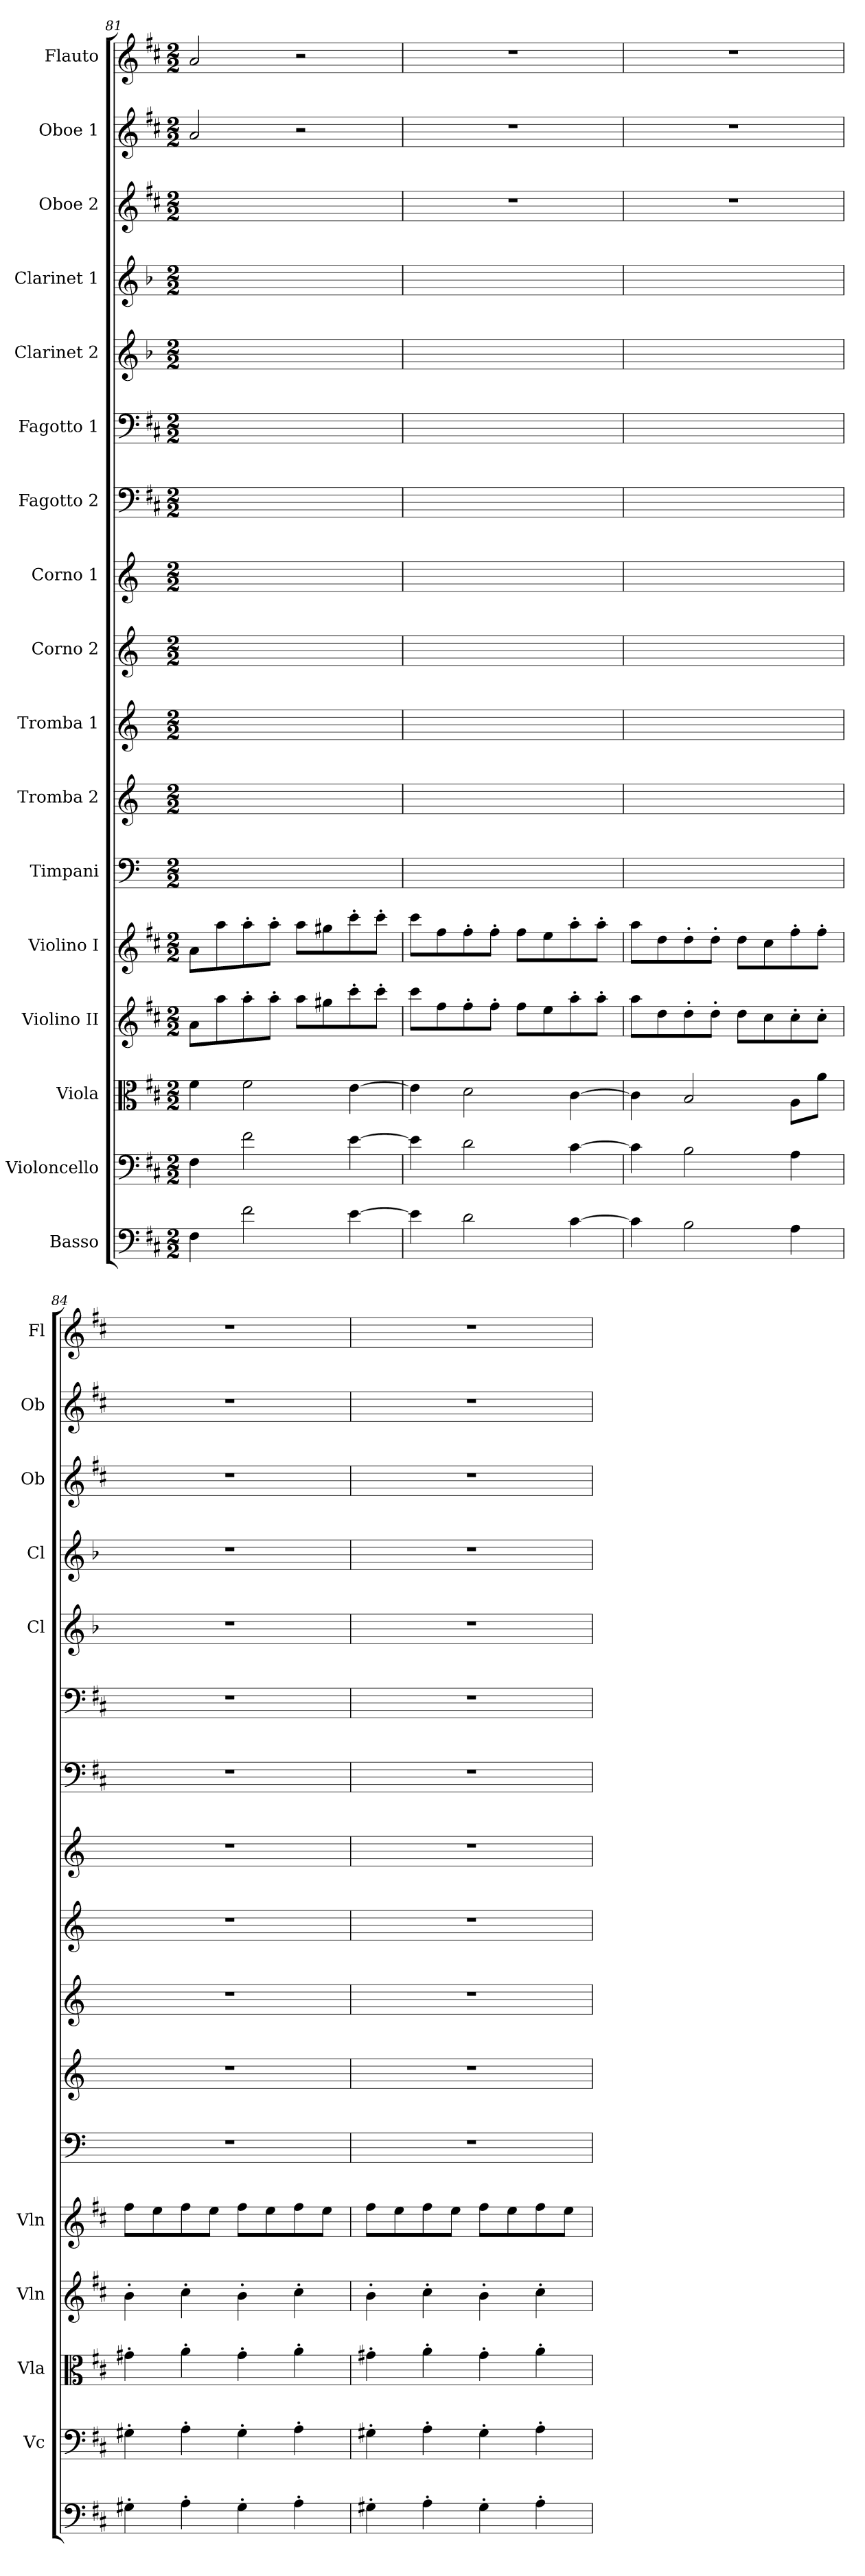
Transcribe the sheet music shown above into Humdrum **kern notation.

**kern	**kern	**kern	**kern	**kern	**kern	**kern	**kern	**kern	**kern	**kern	**kern	**kern	**kern	**kern	**kern	**kern
*part17	*part16	*part15	*part14	*part13	*part12	*part11	*part10	*part9	*part8	*part7	*part6	*part5	*part4	*part3	*part2	*part1
*staff17	*staff16	*staff15	*staff14	*staff13	*staff12	*staff11	*staff10	*staff9	*staff8	*staff7	*staff6	*staff5	*staff4	*staff3	*staff2	*staff1
*I"Basso	*I"Violoncello	*I"Viola	*I"Violino II	*I"Violino I	*I"Timpani	*I"Tromba 2	*I"Tromba 1	*I"Corno 2	*I"Corno 1	*I"Fagotto 2	*I"Fagotto 1	*I"Clarinet 2	*I"Clarinet 1	*I"Oboe 2	*I"Oboe 1	*I"Flauto
*	*I'Vc	*I'Vla	*I'Vln	*I'Vln	*	*	*	*	*	*	*	*I'Cl	*I'Cl	*I'Ob	*I'Ob	*I'Fl
*clefF4	*clefF4	*clefC3	*clefG2	*clefG2	*clefF4	*clefG2	*clefG2	*clefG2	*clefG2	*clefF4	*clefF4	*clefG2	*clefG2	*clefG2	*clefG2	*clefG2
*ITrd7c12	*	*	*	*	*	*ITrd-1c-2	*ITrd-1c-2	*ITrd6c10	*ITrd6c10	*	*	*ITrd2c3	*ITrd2c3	*	*	*
*k[f#c#]	*k[f#c#]	*k[f#c#]	*k[f#c#]	*k[f#c#]	*	*	*	*	*	*k[f#c#]	*k[f#c#]	*k[f#c#]	*k[f#c#]	*k[f#c#]	*k[f#c#]	*k[f#c#]
*M2/2	*M2/2	*M2/2	*M2/2	*M2/2	*M2/2	*M2/2	*M2/2	*M2/2	*M2/2	*M2/2	*M2/2	*M2/2	*M2/2	*M2/2	*M2/2	*M2/2
=81	=81	=81	=81	=81	=81	=81	=81	=81	=81	=81	=81	=81	=81	=81	=81	=81
4FF#	4F#	4f#	8a\L	8a\L	1ryy	1ryy	1ryy	1ryy	1ryy	1ryy	1ryy	1ryy	1ryy	1ryy	2a	2a
.	.	.	8aa\	8aa\	.	.	.	.	.	.	.	.	.	.	.	.
2F#	2f#	2f#	8aa'\	8aa'\	.	.	.	.	.	.	.	.	.	.	.	.
.	.	.	8aa'\J	8aa'\J	.	.	.	.	.	.	.	.	.	.	.	.
.	.	.	8aa\L	8aa\L	.	.	.	.	.	.	.	.	.	.	2r	2r
.	.	.	8gg#X\	8gg#X\	.	.	.	.	.	.	.	.	.	.	.	.
[4E	[4e	[4e	8ccc#'\	8ccc#'\	.	.	.	.	.	.	.	.	.	.	.	.
.	.	.	8ccc#'\J	8ccc#'\J	.	.	.	.	.	.	.	.	.	.	.	.
=82	=82	=82	=82	=82	=82	=82	=82	=82	=82	=82	=82	=82	=82	=82	=82	=82
4E]	4e]	4e]	8ccc#\L	8ccc#\L	1ryy	1ryy	1ryy	1ryy	1ryy	1ryy	1ryy	1ryy	1ryy	1r	1r	1r
.	.	.	8ff#\	8ff#\	.	.	.	.	.	.	.	.	.	.	.	.
2D	2d	2d	8ff#'\	8ff#'\	.	.	.	.	.	.	.	.	.	.	.	.
.	.	.	8ff#'\J	8ff#'\J	.	.	.	.	.	.	.	.	.	.	.	.
.	.	.	8ff#\L	8ff#\L	.	.	.	.	.	.	.	.	.	.	.	.
.	.	.	8ee\	8ee\	.	.	.	.	.	.	.	.	.	.	.	.
[4C#	[4c#	[4c#	8aa'\	8aa'\	.	.	.	.	.	.	.	.	.	.	.	.
.	.	.	8aa'\J	8aa'\J	.	.	.	.	.	.	.	.	.	.	.	.
=83	=83	=83	=83	=83	=83	=83	=83	=83	=83	=83	=83	=83	=83	=83	=83	=83
4C#]	4c#]	4c#]	8aa\L	8aa\L	1ryy	1ryy	1ryy	1ryy	1ryy	1ryy	1ryy	1ryy	1ryy	1r	1r	1r
.	.	.	8dd\	8dd\	.	.	.	.	.	.	.	.	.	.	.	.
2BB	2B	2B	8dd'\	8dd'\	.	.	.	.	.	.	.	.	.	.	.	.
.	.	.	8dd'\J	8dd'\J	.	.	.	.	.	.	.	.	.	.	.	.
.	.	.	8dd\L	8dd\L	.	.	.	.	.	.	.	.	.	.	.	.
.	.	.	8cc#\	8cc#\	.	.	.	.	.	.	.	.	.	.	.	.
4AA	4A	8A\L	8cc#'\	8ff#'\	.	.	.	.	.	.	.	.	.	.	.	.
.	.	8a\J	8cc#'\J	8ff#'\J	.	.	.	.	.	.	.	.	.	.	.	.
=84	=84	=84	=84	=84	=84	=84	=84	=84	=84	=84	=84	=84	=84	=84	=84	=84
4GG#X'	4G#X'	4g#X'	4b'	8ff#\L	1r	1r	1r	1r	1r	1r	1r	1r	1r	1r	1r	1r
.	.	.	.	8ee\	.	.	.	.	.	.	.	.	.	.	.	.
4AA'	4A'	4a'	4cc#'	8ff#\	.	.	.	.	.	.	.	.	.	.	.	.
.	.	.	.	8ee\J	.	.	.	.	.	.	.	.	.	.	.	.
4GG#'	4G#'	4g#'	4b'	8ff#\L	.	.	.	.	.	.	.	.	.	.	.	.
.	.	.	.	8ee\	.	.	.	.	.	.	.	.	.	.	.	.
4AA'	4A'	4a'	4cc#'	8ff#\	.	.	.	.	.	.	.	.	.	.	.	.
.	.	.	.	8ee\J	.	.	.	.	.	.	.	.	.	.	.	.
=85	=85	=85	=85	=85	=85	=85	=85	=85	=85	=85	=85	=85	=85	=85	=85	=85
4GG#X'	4G#X'	4g#X'	4b'	8ff#\L	1r	1r	1r	1r	1r	1r	1r	1r	1r	1r	1r	1r
.	.	.	.	8ee\	.	.	.	.	.	.	.	.	.	.	.	.
4AA'	4A'	4a'	4cc#'	8ff#\	.	.	.	.	.	.	.	.	.	.	.	.
.	.	.	.	8ee\J	.	.	.	.	.	.	.	.	.	.	.	.
4GG#'	4G#'	4g#'	4b'	8ff#\L	.	.	.	.	.	.	.	.	.	.	.	.
.	.	.	.	8ee\	.	.	.	.	.	.	.	.	.	.	.	.
4AA'	4A'	4a'	4cc#'	8ff#\	.	.	.	.	.	.	.	.	.	.	.	.
.	.	.	.	8ee\J	.	.	.	.	.	.	.	.	.	.	.	.
=	=	=	=	=	=	=	=	=	=	=	=	=	=	=	=	=
*-	*-	*-	*-	*-	*-	*-	*-	*-	*-	*-	*-	*-	*-	*-	*-	*-
